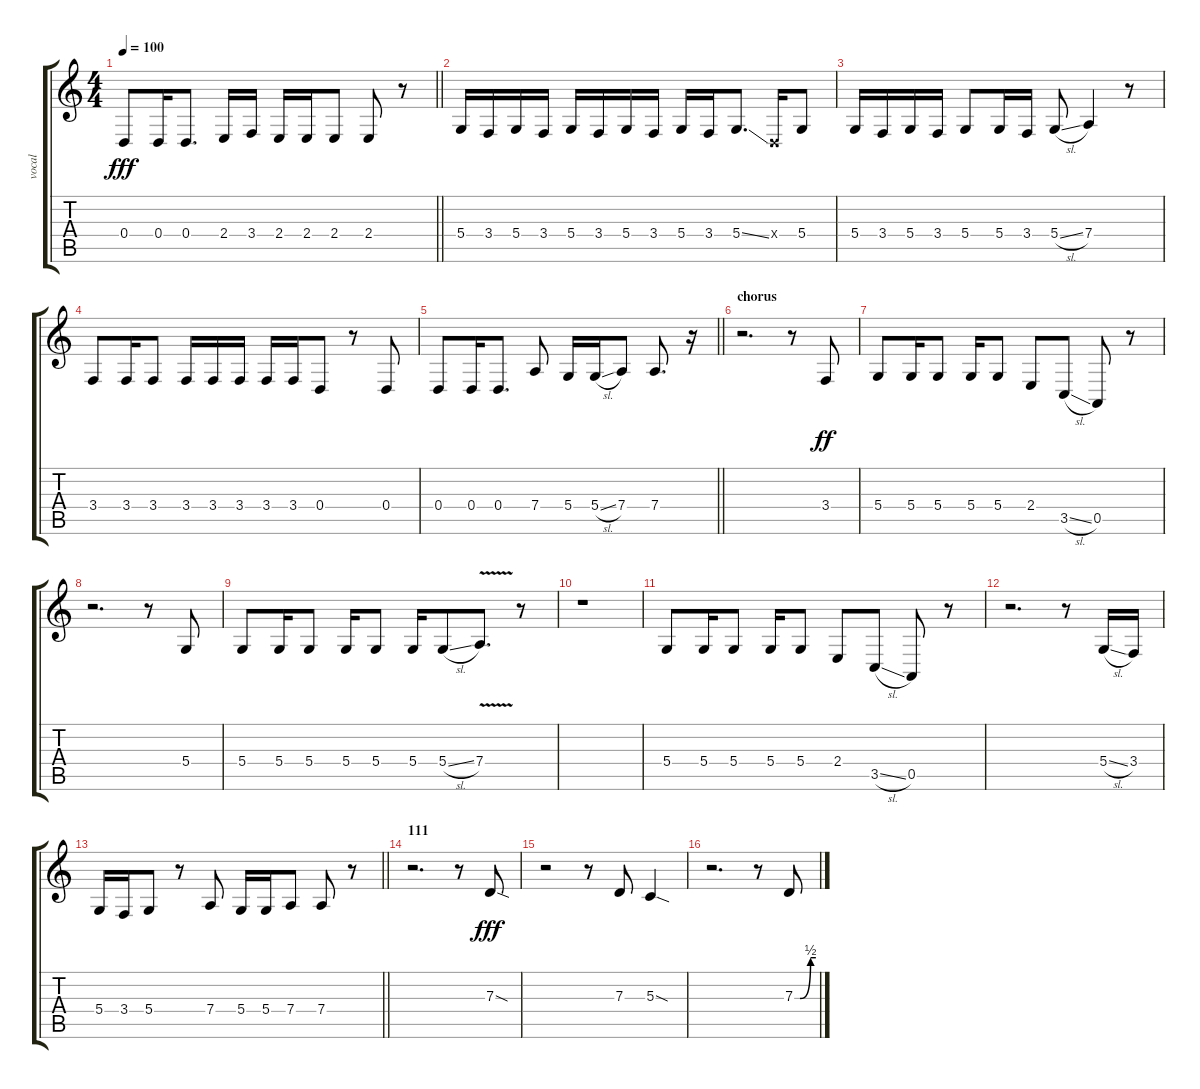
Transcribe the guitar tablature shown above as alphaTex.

\track ("vocal" "vocal") {instrument altosax}
\staff {score tabs}
\tuning (E4 B3 G3 D3 A2 D2) {hide}
\ts (4 4)
\tempo 100
\clef g2
\barLineRight lightlight
\ks c
0.4.8{dy fff} 0.4.16 0.4.8{d} 2.4.16 3.4.16 2.4.16 2.4.16 2.4.8 2.4.8 r.8 |
5.4.16 3.4.16 5.4.16 3.4.16 5.4.16 3.4.16 5.4.16 3.4.16 5.4.16 3.4.16 5.4{ss}.8{d} 0.4{x}.16 5.4.8 |
5.4.16 3.4.16 5.4.16 3.4.16 5.4.8 5.4.16 3.4.16 5.4{sl}.8 7.4.4 r.8 |
3.4.8 3.4.16 3.4.8 3.4.16 3.4.16 3.4.16 3.4.16 3.4.16 0.4.8 r.8 0.4.8 |
\barLineRight lightlight
0.4.8 0.4.16 0.4.8{d} 7.4.8 5.4.16 5.4{sl}.16 7.4.8 7.4.8{d} r.16 |
\section ("" "chorus")
r.2{d} r.8 3.4.8{dy ff} |
5.4.8 5.4.16 5.4.8 5.4.16 5.4.8 2.4.8 3.5{sl}.8 0.5.8 r.8 |
r.2{d} r.8 5.4.8 |
5.4.8 5.4.16 5.4.8 5.4.16 5.4.8 5.4.16 5.4{sl}.8 7.4{v}.8{d} r.8 |
r.1 |
5.4.8 5.4.16 5.4.8 5.4.16 5.4.8 2.4.8 3.5{sl}.8 0.5.8 r.8 |
r.2{d} r.8 5.4{sl}.16 3.4.16 |
\barLineRight lightlight
5.4.16 3.4.16 5.4.8 r.8 7.4.8 5.4.16 5.4.16 7.4.8 7.4.8 r.8 |
\section ("" "111")
r.2{d} r.8 7.3{sod}.8{dy fff} |
r.2 r.8 7.3.8 5.3{sod}.4 |
r.2{d} r.8 7.3{be (custom 0 0 15 0 45 2 60 2)}.8
